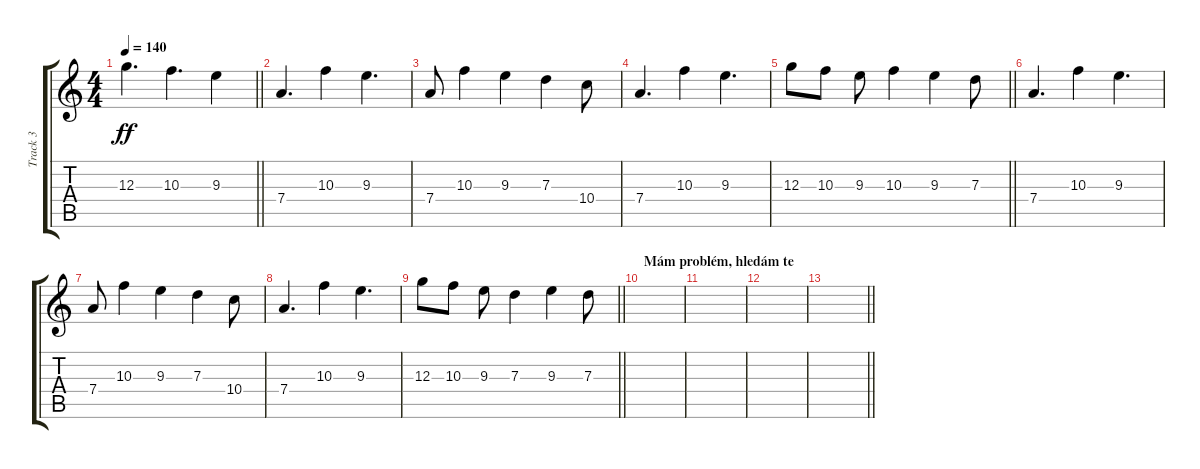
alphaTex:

\track ("Track 3" "Track 3") {instrument distortionguitar}
\staff {score tabs}
\tuning (E4 B3 G3 D3 A2 E2) {hide}
\ts (4 4)
\tempo 140
\clef g2
\barLineRight lightlight
\ks c
12.3.4{d dy ff} 10.3.4{d} 9.3.4 |
7.4.4{d} 10.3.4 9.3.4{d} |
7.4.8 10.3.4 9.3.4 7.3.4 10.4.8 |
7.4.4{d} 10.3.4 9.3.4{d} |
\barLineRight lightlight
12.3.8 10.3.8 9.3.8 10.3.4 9.3.4 7.3.8 |
7.4.4{d} 10.3.4 9.3.4{d} |
7.4.8 10.3.4 9.3.4 7.3.4 10.4.8 |
7.4.4{d} 10.3.4 9.3.4{d} |
\barLineRight lightlight
12.3.8 10.3.8 9.3.8 7.3.4 9.3.4 7.3.8 |
\section ("" "Mám problém, hledám te")
|
|
|
\barLineRight lightlight
